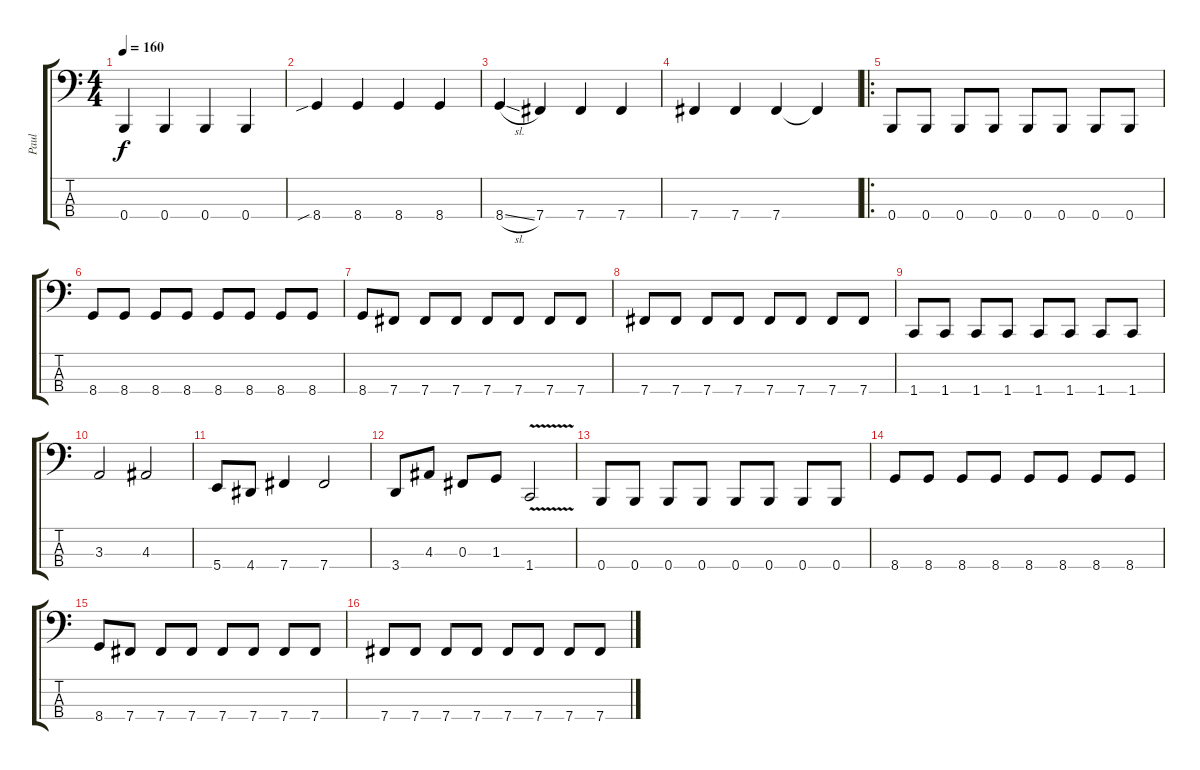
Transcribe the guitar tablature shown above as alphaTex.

\track ("Paul" "Paul") {instrument electricbasspick}
\staff {score tabs}
\tuning (E2 B1 Gb1 B0) {hide}
\ts (4 4)
\tempo 160
\clef f4
\ks c
0.4.4{dy f} 0.4.4 0.4.4 0.4.4 |
8.4{sib}.4 8.4.4 8.4.4 8.4.4 |
8.4{sl}.4 7.4.4 7.4.4 7.4.4 |
7.4.4 7.4.4 7.4.4 7.4{t}.4 |
\ro
0.4.8 0.4.8 0.4.8 0.4.8 0.4.8 0.4.8 0.4.8 0.4.8 |
8.4.8 8.4.8 8.4.8 8.4.8 8.4.8 8.4.8 8.4.8 8.4.8 |
8.4.8 7.4.8 7.4.8 7.4.8 7.4.8 7.4.8 7.4.8 7.4.8 |
7.4.8 7.4.8 7.4.8 7.4.8 7.4.8 7.4.8 7.4.8 7.4.8 |
1.4.8 1.4.8 1.4.8 1.4.8 1.4.8 1.4.8 1.4.8 1.4.8 |
3.3.2 4.3.2 |
5.4.8 4.4.8 7.4.4 7.4.2 |
3.4.8 4.3.8 0.3.8 1.3.8 1.4{v}.2 |
0.4.8 0.4.8 0.4.8 0.4.8 0.4.8 0.4.8 0.4.8 0.4.8 |
8.4.8 8.4.8 8.4.8 8.4.8 8.4.8 8.4.8 8.4.8 8.4.8 |
8.4.8 7.4.8 7.4.8 7.4.8 7.4.8 7.4.8 7.4.8 7.4.8 |
7.4.8 7.4.8 7.4.8 7.4.8 7.4.8 7.4.8 7.4.8 7.4.8
